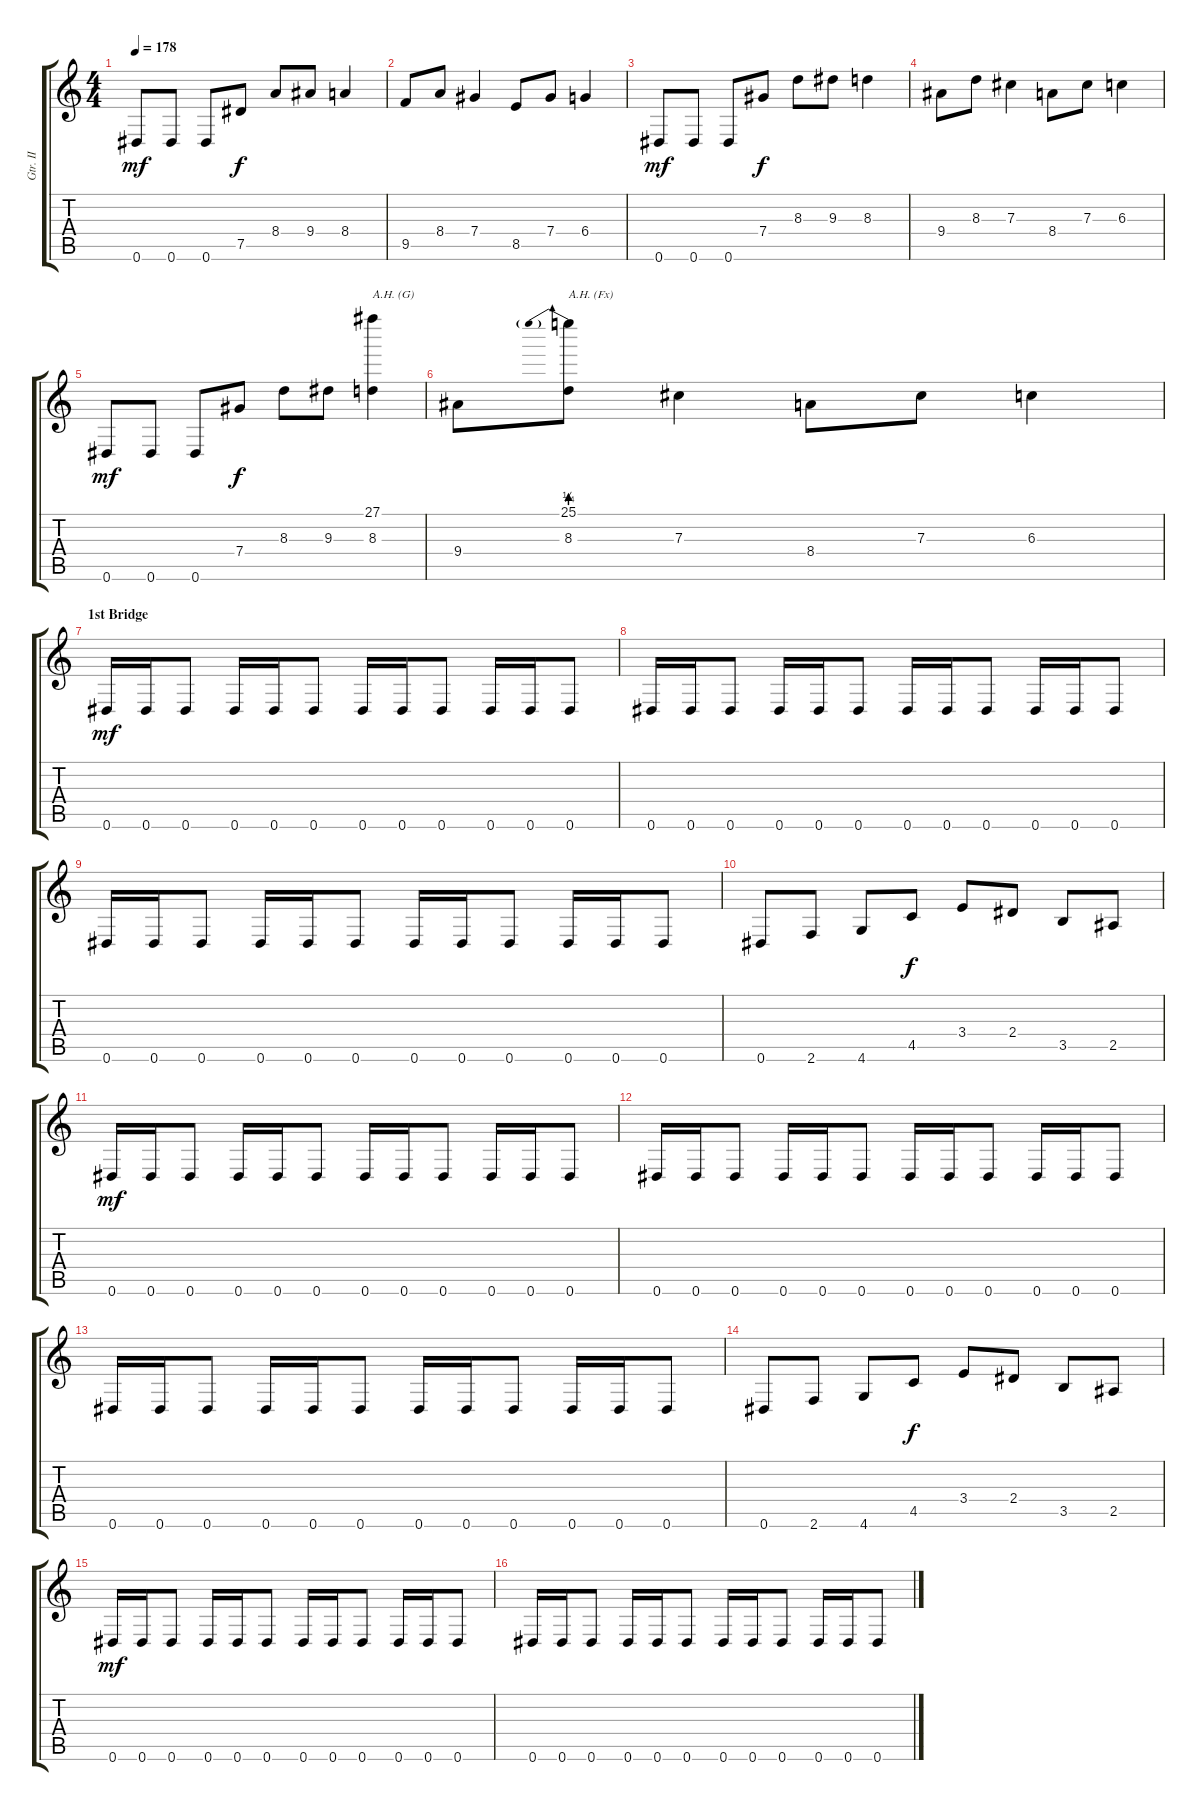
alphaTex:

\track ("Gtr. II" "Gtr. II") {instrument overdrivenguitar}
\staff {score tabs}
\tuning (Eb4 Bb3 Gb3 Db3 Ab2 Eb2) {hide}
\ts (4 4)
\tempo 178
\clef g2
\ks c
0.6.8{dy mf} 0.6.8 0.6.8 7.5.8{dy f} 8.4.8 9.4.8 8.4.4 |
9.5.8 8.4.8 7.4.4 8.5.8 7.4.8 6.4.4 |
0.6.8{dy mf} 0.6.8 0.6.8 7.4.8{dy f} 8.3.8 9.3.8 8.3.4 |
9.4.8 8.3.8 7.3.4 8.4.8 7.3.8 6.3.4 |
0.6.8{dy mf} 0.6.8 0.6.8 7.4.8{dy f} 8.3.8 9.3.8 (27.1 8.3).4{txt "A.H. (G)"} |
9.4.8 (25.1{be (prebend 0 1 60 1)} 8.3).8{txt "A.H. (Fx)"} 7.3.4 8.4.8 7.3.8 6.3.4 |
\section ("" "1st Bridge")
0.6.16{dy mf} 0.6.16 0.6.8 0.6.16 0.6.16 0.6.8 0.6.16 0.6.16 0.6.8 0.6.16 0.6.16 0.6.8 |
0.6.16 0.6.16 0.6.8 0.6.16 0.6.16 0.6.8 0.6.16 0.6.16 0.6.8 0.6.16 0.6.16 0.6.8 |
0.6.16 0.6.16 0.6.8 0.6.16 0.6.16 0.6.8 0.6.16 0.6.16 0.6.8 0.6.16 0.6.16 0.6.8 |
0.6.8 2.6.8 4.6.8 4.5.8{dy f} 3.4.8 2.4.8 3.5.8 2.5.8 |
0.6.16{dy mf} 0.6.16 0.6.8 0.6.16 0.6.16 0.6.8 0.6.16 0.6.16 0.6.8 0.6.16 0.6.16 0.6.8 |
0.6.16 0.6.16 0.6.8 0.6.16 0.6.16 0.6.8 0.6.16 0.6.16 0.6.8 0.6.16 0.6.16 0.6.8 |
0.6.16 0.6.16 0.6.8 0.6.16 0.6.16 0.6.8 0.6.16 0.6.16 0.6.8 0.6.16 0.6.16 0.6.8 |
0.6.8 2.6.8 4.6.8 4.5.8{dy f} 3.4.8 2.4.8 3.5.8 2.5.8 |
0.6.16{dy mf} 0.6.16 0.6.8 0.6.16 0.6.16 0.6.8 0.6.16 0.6.16 0.6.8 0.6.16 0.6.16 0.6.8 |
0.6.16 0.6.16 0.6.8 0.6.16 0.6.16 0.6.8 0.6.16 0.6.16 0.6.8 0.6.16 0.6.16 0.6.8
